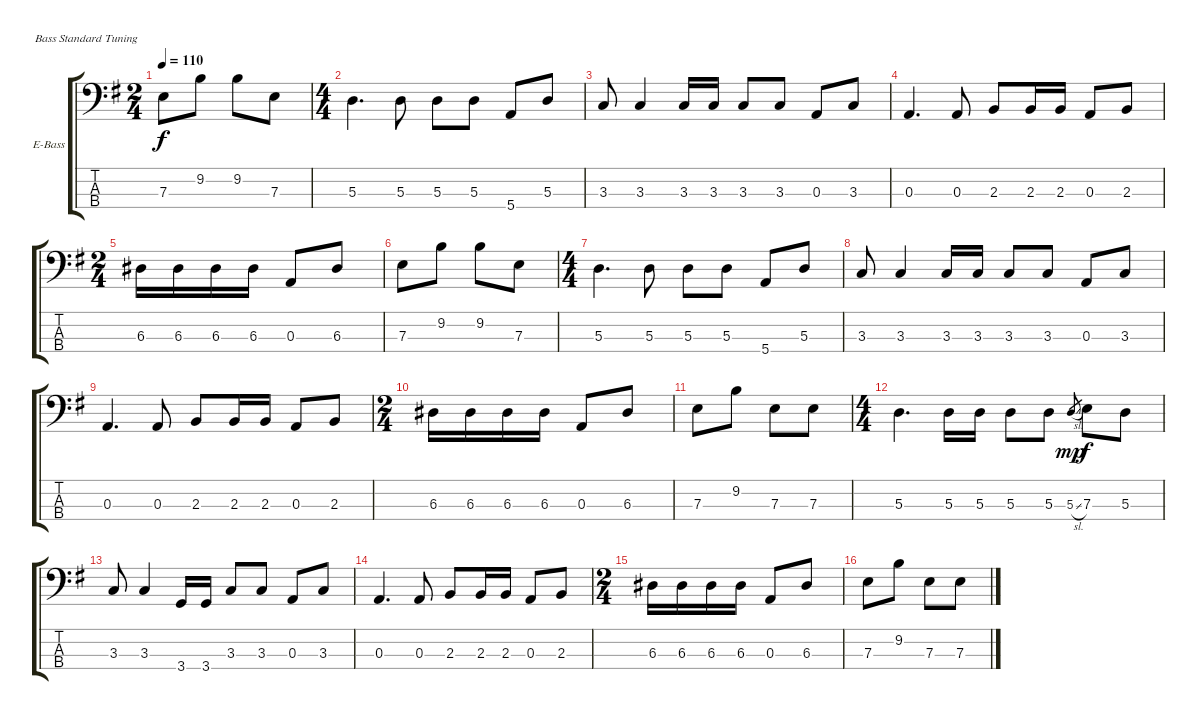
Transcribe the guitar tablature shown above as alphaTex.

\defaultSystemsLayout 4
\bracketExtendMode groupsimilarinstruments
\firstSystemTrackNameOrientation horizontal
\otherSystemsTrackNameOrientation horizontal
\chordDiagramsInScore
\track ("Cliff B." "E-Bass") {instrument electricbassfinger}
\staff {score tabs}
\tuning (G2 D2 A1 E1)
\ts (2 4)
\scale
0.130264
\tempo 110
\accidentals auto
\clef f4
\ottava regular
\simile none
\scale
0.256303
\ks g
7.3.8{dy f} 9.2.8 9.2.8 7.3.8 |
\ts (4 4)
\scale
0.225796
\scale
0.487395 5.3.4{d} 5.3.8 5.3.8 5.3.8 5.4.8 5.3.8 |
\scale
0.258644
\scale
0.256303 3.3.8 3.3.4 3.3.16 3.3.16 3.3.8 3.3.8 0.3.8 3.3.8 |
\scale
0.386332
\scale
0.256303 0.3.4{d} 0.3.8 2.3.8 2.3.16 2.3.16 0.3.8 2.3.8 |
\ts (2 4)
\scale
0.221867
\scale
0.395904 6.3.16 6.3.16 6.3.16 6.3.16 0.3.8 6.3.8 |
\scale
0.299007
\scale
0.208191 7.3.8 9.2.8 9.2.8 7.3.8 |
\ts (4 4)
\scale
0.318555
\scale
0.395904 5.3.4{d} 5.3.8 5.3.8 5.3.8 5.4.8 5.3.8 |
\scale
0.16158
\scale
0.256303 3.3.8 3.3.4 3.3.16 3.3.16 3.3.8 3.3.8 0.3.8 3.3.8 |
\scale
0.338439
\scale
0.256303 0.3.4{d} 0.3.8 2.3.8 2.3.16 2.3.16 0.3.8 2.3.8 |
\ts (2 4)
\scale
0.198605
\scale
0.487395 6.3.16 6.3.16 6.3.16 6.3.16 0.3.8 6.3.8 |
\scale
0.144504
\scale
0.256303 7.3.8 9.2.8 7.3.8 7.3.8 |
\ts (4 4)
\scale
0.318297
\scale
0.487395 5.3.4{d} 5.3.16 5.3.16 5.3.8 5.3.8 5.3{sl}.8{gr dy mp} 7.3.8{dy f} 5.3.8 |
\scale
0.322907
\scale
0.256303 3.3.8 3.3.4 3.4.16 3.4.16 3.3.8 3.3.8 0.3.8 3.3.8 |
\scale
0.0900729
\scale
0.256303 0.3.4{d} 0.3.8 2.3.8 2.3.16 2.3.16 0.3.8 2.3.8 |
\ts (2 4)
\scale
0.538645
\scale
0.487395 6.3.16 6.3.16 6.3.16 6.3.16 0.3.8 6.3.8 |
\scale
0.0493209
\scale
0.256303 7.3.8 9.2.8 7.3.8 7.3.8
